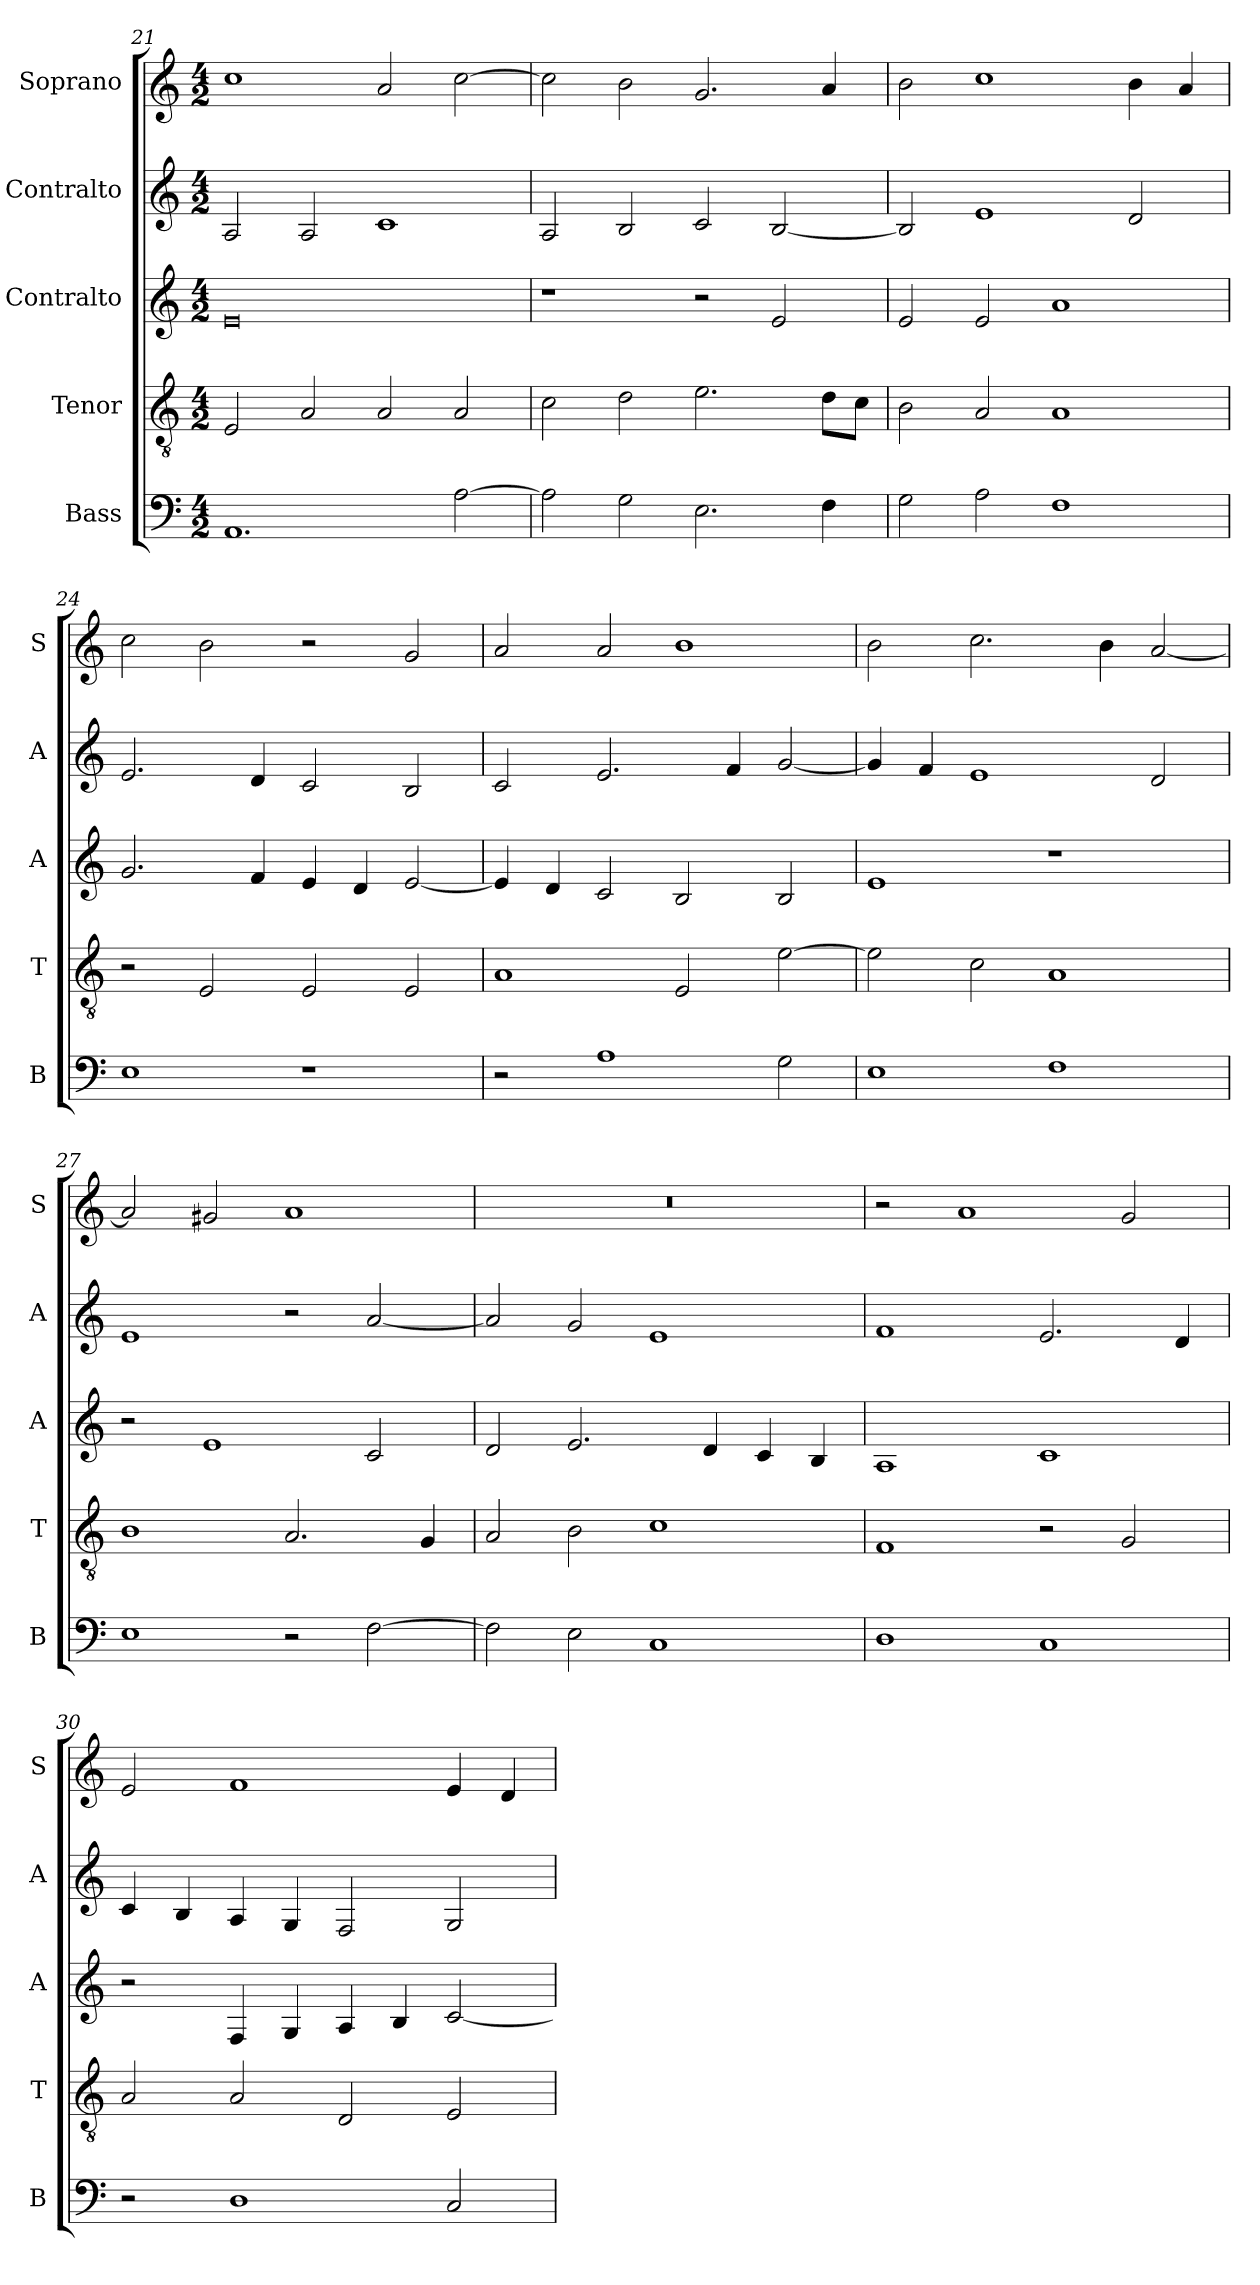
**kern	**kern	**kern	**kern	**kern
*part5	*part4	*part3	*part2	*part1
*staff5	*staff4	*staff3	*staff2	*staff1
*I"Bass	*I"Tenor	*I"Contralto	*I"Contralto	*I"Soprano
*I'B	*I'T	*I'A	*I'A	*I'S
*clefF4	*clefGv2	*clefG2	*clefG2	*clefG2
*k[]	*k[]	*k[]	*k[]	*k[]
*E:phr	*E:phr	*E:phr	*E:phr	*E:phr
*M4/2	*M4/2	*M4/2	*M4/2	*M4/2
=21	=21	=21	=21	=21
1.AA	2E	0e	2A	1cc
.	2A	.	2A	.
.	2A	.	1c	2a
[2A	2A	.	.	[2cc
=22	=22	=22	=22	=22
2A]	2c	1r	2A	2cc]
2G	2d	.	2B	2b
2.E	2.e	2r	2c	2.g
.	.	2e	[2B	.
4F	8d\L	.	.	4a
.	8c\J	.	.	.
=23	=23	=23	=23	=23
2G	2B	2e	2B]	2b
2A	2A	2e	1e	1cc
1F	1A	1a	.	.
.	.	.	2d	4b
.	.	.	.	4a
=24	=24	=24	=24	=24
1E	2r	2.g	2.e	2cc
.	2E	.	.	2b
.	.	4f	4d	.
1r	2E	4e	2c	2r
.	.	4d	.	.
.	2E	[2e	2B	2g
=25	=25	=25	=25	=25
2r	1A	4e]	2c	2a
.	.	4d	.	.
1A	.	2c	2.e	2a
.	2E	2B	.	1b
.	.	.	4f	.
2G	[2e	2B	[2g	.
=26	=26	=26	=26	=26
1E	2e]	1e	4g]	2b
.	.	.	4f	.
.	2c	.	1e	2.cc
1F	1A	1r	.	.
.	.	.	.	4b
.	.	.	2d	[2a
=27	=27	=27	=27	=27
1E	1B	2r	1e	2a]
.	.	1e	.	2g#X
2r	2.A	.	2r	1a
[2F	.	2c	[2a	.
.	4G	.	.	.
=28	=28	=28	=28	=28
2F]	2A	2d	2a]	0r
2E	2B	2.e	2g	.
1C	1c	.	1e	.
.	.	4d	.	.
.	.	4c	.	.
.	.	4B	.	.
=29	=29	=29	=29	=29
1D	1F	1A	1f	2r
.	.	.	.	1a
1C	2r	1c	2.e	.
.	2G	.	.	2g
.	.	.	4d	.
=30	=30	=30	=30	=30
2r	2A	2r	4c	2e
.	.	.	4B	.
1D	2A	4F	4A	1f
.	.	4G	4G	.
.	2D	4A	2F	.
.	.	4B	.	.
2C	2E	[2c	2G	4e
.	.	.	.	4d
=	=	=	=	=
*-	*-	*-	*-	*-
